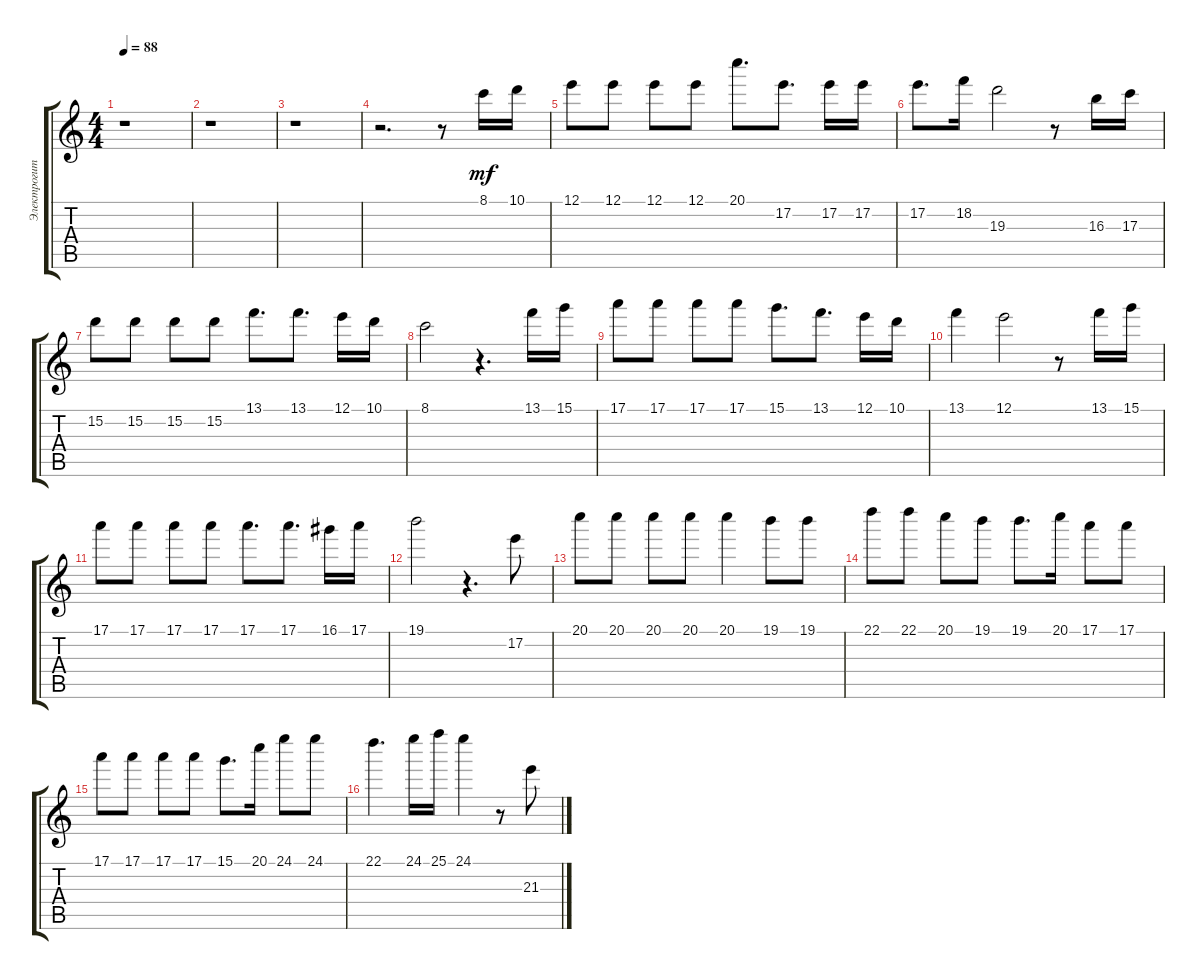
\track ("Электрогитара" "Электрогит") {instrument electricguitarclean}
\staff {score tabs}
\tuning (E4 B3 G3 D3 A2 E2) {hide}
\ts (4 4)
\tempo 88
\clef g2
\ks c
r.1{dy mf} |
r.1 |
r.1 |
r.2{d} r.8 8.1.16 10.1.16 |
12.1.8 12.1.8 12.1.8 12.1.8 20.1.8{d} 17.2.8{d} 17.2.16 17.2.16 |
17.2.8{d} 18.2.16 19.3.2 r.8 16.3.16 17.3.16 |
15.2.8 15.2.8 15.2.8 15.2.8 13.1.8{d} 13.1.8{d} 12.1.16 10.1.16 |
8.1.2 r.4{d} 13.1.16 15.1.16 |
17.1.8 17.1.8 17.1.8 17.1.8 15.1.8{d} 13.1.8{d} 12.1.16 10.1.16 |
13.1.4 12.1.2 r.8 13.1.16 15.1.16 |
17.1.8 17.1.8 17.1.8 17.1.8 17.1.8{d} 17.1.8{d} 16.1.16 17.1.16 |
19.1.2 r.4{d} 17.2.8 |
20.1.8 20.1.8 20.1.8 20.1.8 20.1.4 19.1.8 19.1.8 |
22.1.8 22.1.8 20.1.8 19.1.8 19.1.8{d} 20.1.16 17.1.8 17.1.8 |
17.1.8 17.1.8 17.1.8 17.1.8 15.1.8{d} 20.1.16 24.1.8 24.1.8 |
22.1.4{d} 24.1.16 25.1.16 24.1.4 r.8 21.3.8
